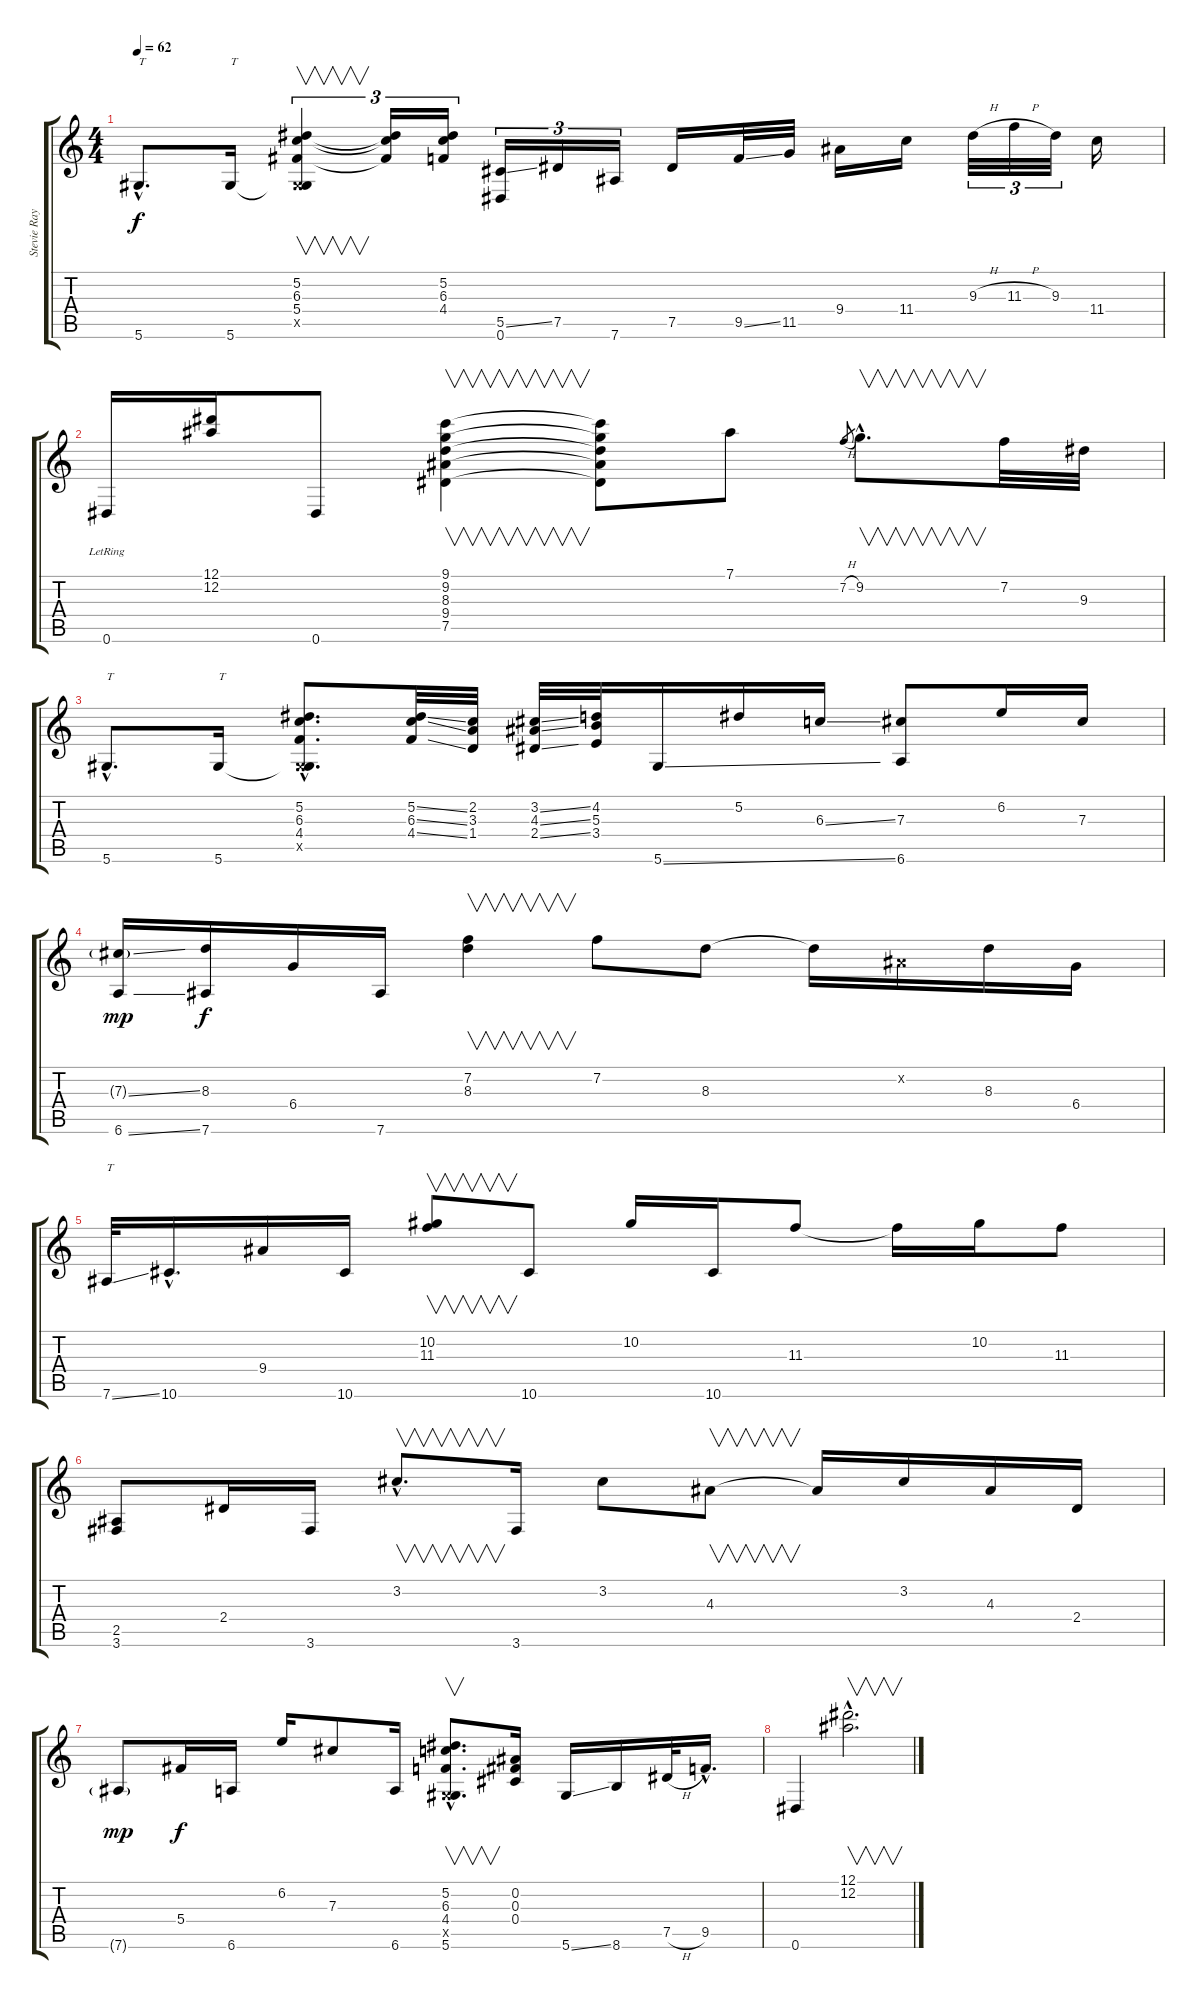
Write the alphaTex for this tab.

\track ("Stevie Ray Vaughan" "Stevie Ray") {instrument acousticguitarnylon}
\staff {score tabs}
\tuning (Eb4 Bb3 Gb3 Db3 Ab2 Eb2) {hide}
\ts (4 4)
\tempo 62
\clef g2
\ks c
5.6{hac}.8{d txt "T" dy f} 5.6.16{txt "T"} (5.2 6.3 5.4 0.5{x} 5.6{t}).4{v tu (3 2)} (5.2{t} 6.3{t} 5.4{t}).16{tu (3 2)} (5.2 6.3 4.4).16{tu (3 2)} (5.5{ss} 0.6).16{tu (3 2)} 7.5.16{tu (3 2)} 7.6.16{tu (3 2)} 7.5.16 9.5{ss}.32 11.5.32 9.4.16 11.4.16 9.3{h}.32{tu (3 2)} 11.3{h}.32{tu (3 2)} 9.3.32{tu (3 2)} 11.4.16 |
0.6{lr}.16 (12.1 12.2).16 0.6.8 (9.1 9.2 8.3 9.4 7.5).4{v} (9.1{t} 9.2{t} 8.3{t} 9.4{t} 7.5{t}).8 7.1.8 7.2{h}.8{gr} 9.2{hac}.8{v d} 7.2.32 9.3.32 |
5.6{hac}.8{d txt "T"} 5.6.16{txt "T"} (5.2{hac} 6.3{hac} 4.4{hac} 0.5{hac x} 5.6{hac t}).8{d} (5.2{ss} 6.3{ss} 4.4{ss}).32 (2.2 3.3 1.4).32 (3.2{ss} 4.3{ss} 2.4{ss}).32 (4.2 5.3 3.4).32 5.6{ss}.16 5.2.16 6.3{ss}.16 (7.3 6.6).8 6.2.16 7.3.16 |
(7.3{ss g} 6.6{ss}).16{dy mp} (8.3 7.6).16{dy f} 6.4.16 7.6.16 (7.2 8.3).4{v} 7.2.8 8.3.8 8.3{t}.16 0.2{x}.16 8.3.16 6.4.16 |
7.6{ss}.32{txt "T"} 10.6{hac}.16{d} 9.4.16 10.6.16 (10.2 11.3).8{v} 10.6.8 10.2.16 10.6.16 11.3.8 11.3{t}.16 10.2.16 11.3.8 |
(2.5 3.6).8 2.4.16 3.6.16 3.2{hac}.8{v d} 3.6.16 3.2.8 4.3.8{v} 4.3{t}.16 3.2.16 4.3.16 2.4.16 |
7.6{g}.8{dy mp} 5.4.16{dy f} 6.6.16 6.2.16 7.3.8 6.6.16 (5.2{hac} 6.3{hac} 4.4{hac} 0.5{hac x} 5.6{hac}).8{v d} (0.2 0.3 0.4).16 5.6{ss}.16 8.6.16 7.5{h}.32 9.5{hac}.16{d} |
0.6.4 (12.1{hac} 12.2{hac}).2{v d}
